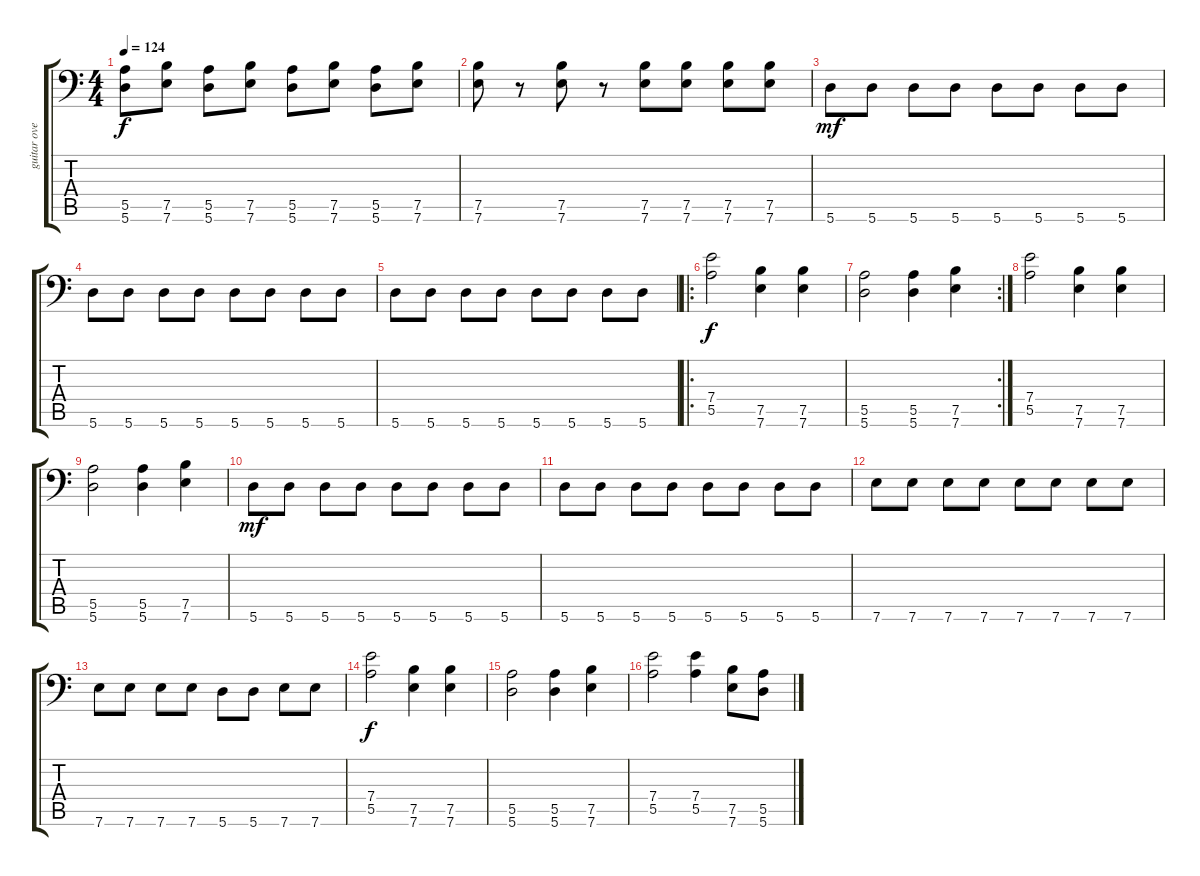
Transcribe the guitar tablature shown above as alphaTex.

\track ("guitar overdub" "guitar ove") {instrument overdrivenguitar}
\staff {score tabs}
\tuning (B3 Gb3 D3 A2 E2 A1) {hide}
\ts (4 4)
\tempo 124
\clef f4
\ks c
(5.5 5.6).8{dy f} (7.5 7.6).8 (5.5 5.6).8 (7.5 7.6).8 (5.5 5.6).8 (7.5 7.6).8 (5.5 5.6).8 (7.5 7.6).8 |
(7.5 7.6).8 r.8 (7.5 7.6).8 r.8 (7.5 7.6).8 (7.5 7.6).8 (7.5 7.6).8 (7.5 7.6).8 |
5.6.8{dy mf} 5.6.8 5.6.8 5.6.8 5.6.8 5.6.8 5.6.8 5.6.8 |
5.6.8 5.6.8 5.6.8 5.6.8 5.6.8 5.6.8 5.6.8 5.6.8 |
5.6.8 5.6.8 5.6.8 5.6.8 5.6.8 5.6.8 5.6.8 5.6.8 |
\ro
(7.4 5.5).2{dy f} (7.5 7.6).4 (7.5 7.6).4 |
\rc 2
(5.5 5.6).2 (5.5 5.6).4 (7.5 7.6).4 |
(7.4 5.5).2 (7.5 7.6).4 (7.5 7.6).4 |
(5.5 5.6).2 (5.5 5.6).4 (7.5 7.6).4 |
5.6.8{dy mf} 5.6.8 5.6.8 5.6.8 5.6.8 5.6.8 5.6.8 5.6.8 |
5.6.8 5.6.8 5.6.8 5.6.8 5.6.8 5.6.8 5.6.8 5.6.8 |
7.6.8 7.6.8 7.6.8 7.6.8 7.6.8 7.6.8 7.6.8 7.6.8 |
7.6.8 7.6.8 7.6.8 7.6.8 5.6.8 5.6.8 7.6.8 7.6.8 |
(7.4 5.5).2{dy f} (7.5 7.6).4 (7.5 7.6).4 |
(5.5 5.6).2 (5.5 5.6).4 (7.5 7.6).4 |
(7.4 5.5).2 (7.4 5.5).4 (7.5 7.6).8 (5.5 5.6).8
